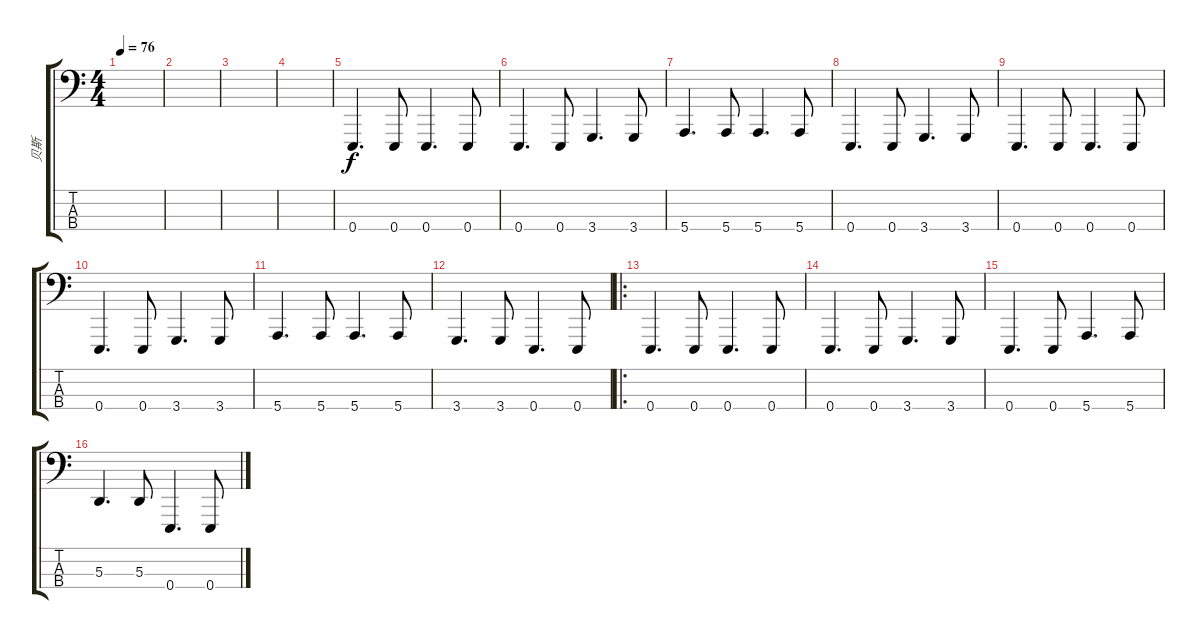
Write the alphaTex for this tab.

\track ("贝斯" "贝斯") {instrument synthstrings1}
\staff {score tabs}
\tuning (G2 D2 A1 E1) {hide}
\ts (4 4)
\tempo 76
\clef f4
\ks c
|
|
|
|
0.4.4{d} 0.4.8 0.4.4{d} 0.4.8 |
0.4.4{d} 0.4.8 3.4.4{d} 3.4.8 |
5.4.4{d} 5.4.8 5.4.4{d} 5.4.8 |
0.4.4{d} 0.4.8 3.4.4{d} 3.4.8 |
0.4.4{d} 0.4.8 0.4.4{d} 0.4.8 |
0.4.4{d} 0.4.8 3.4.4{d} 3.4.8 |
5.4.4{d} 5.4.8 5.4.4{d} 5.4.8 |
3.4.4{d} 3.4.8 0.4.4{d} 0.4.8 |
\ro
0.4.4{d} 0.4.8 0.4.4{d} 0.4.8 |
0.4.4{d} 0.4.8 3.4.4{d} 3.4.8 |
0.4.4{d} 0.4.8 5.4.4{d} 5.4.8 |
5.3.4{d} 5.3.8 0.4.4{d} 0.4.8
